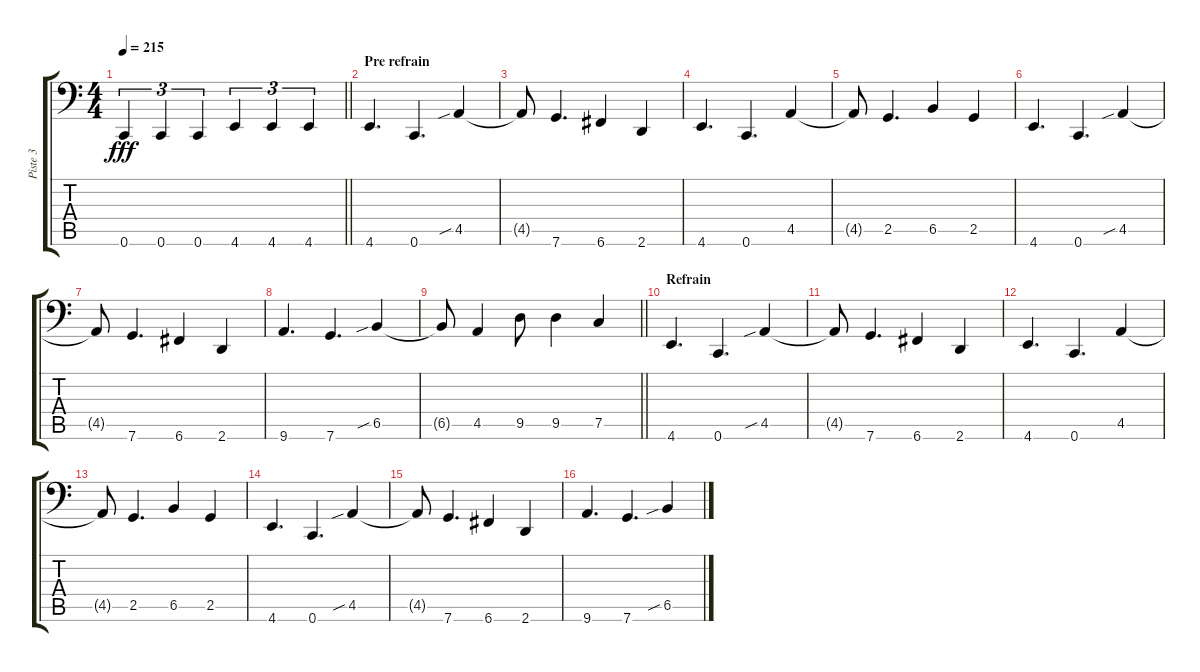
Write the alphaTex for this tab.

\track ("Piste 3" "Piste 3") {instrument electricbasspick}
\staff {score tabs}
\tuning (C3 G2 Eb2 Bb1 F1 C1) {hide}
\ts (4 4)
\tempo 215
\clef f4
\barLineRight lightlight
\ks c
0.6.4{tu (3 2) dy fff} 0.6.4{tu (3 2)} 0.6.4{tu (3 2)} 4.6.4{tu (3 2)} 4.6.4{tu (3 2)} 4.6.4{tu (3 2)} |
\section ("" "Pre refrain")
4.6.4{d} 0.6.4{d} 4.5{sib}.4 |
4.5{t}.8 7.6.4{d} 6.6.4 2.6.4 |
4.6.4{d} 0.6.4{d} 4.5.4 |
4.5{t}.8 2.5.4{d} 6.5.4 2.5.4 |
4.6.4{d} 0.6.4{d} 4.5{sib}.4 |
4.5{t}.8 7.6.4{d} 6.6.4 2.6.4 |
9.6.4{d} 7.6.4{d} 6.5{sib}.4 |
\barLineRight lightlight
6.5{t}.8 4.5.4 9.5.8 9.5.4 7.5.4 |
\section ("" "Refrain")
4.6.4{d} 0.6.4{d} 4.5{sib}.4 |
4.5{t}.8 7.6.4{d} 6.6.4 2.6.4 |
4.6.4{d} 0.6.4{d} 4.5.4 |
4.5{t}.8 2.5.4{d} 6.5.4 2.5.4 |
4.6.4{d} 0.6.4{d} 4.5{sib}.4 |
4.5{t}.8 7.6.4{d} 6.6.4 2.6.4 |
9.6.4{d} 7.6.4{d} 6.5{sib}.4
